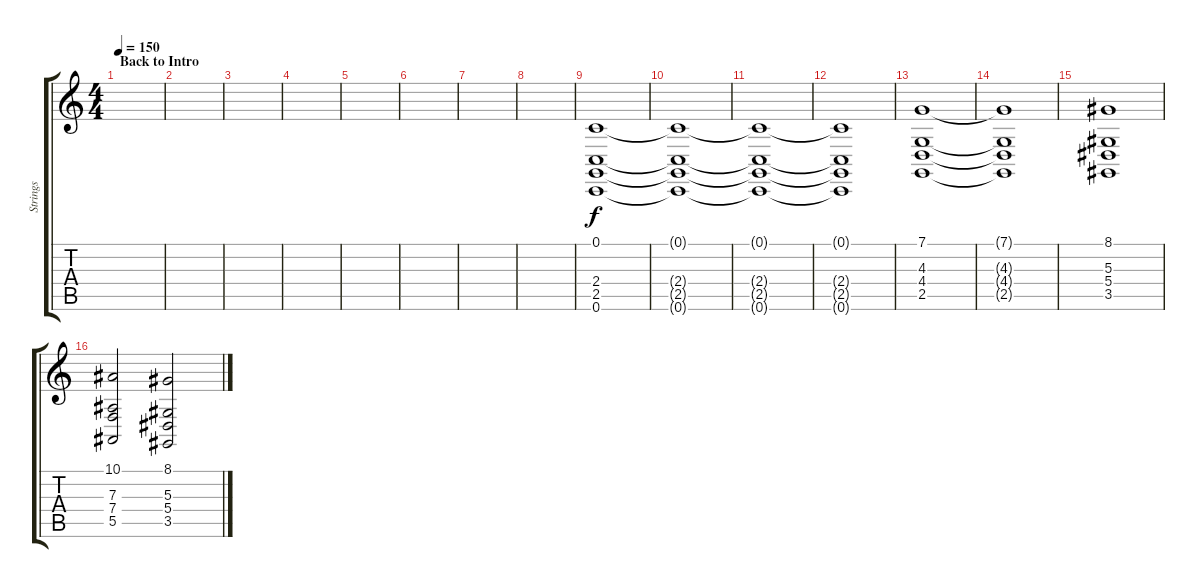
\track ("Strings" "Strings") {instrument stringensemble1}
\staff {score tabs}
\tuning (C4 G3 Eb3 Bb2 F2 C2) {hide}
\ts (4 4)
\section ("" "Back to Intro")
\tempo 150
\clef g2
\ks c
|
|
|
|
|
|
|
|
(0.1 2.4 2.5 0.6).1 |
(0.1{t} 2.4{t} 2.5{t} 0.6{t}).1 |
(0.1{t} 2.4{t} 2.5{t} 0.6{t}).1 |
(0.1{t} 2.4{t} 2.5{t} 0.6{t}).1 |
(7.1 4.3 4.4 2.5).1 |
(7.1{t} 4.3{t} 4.4{t} 2.5{t}).1 |
(8.1 5.3 5.4 3.5).1 |
(10.1 7.3 7.4 5.5).2 (8.1 5.3 5.4 3.5).2
